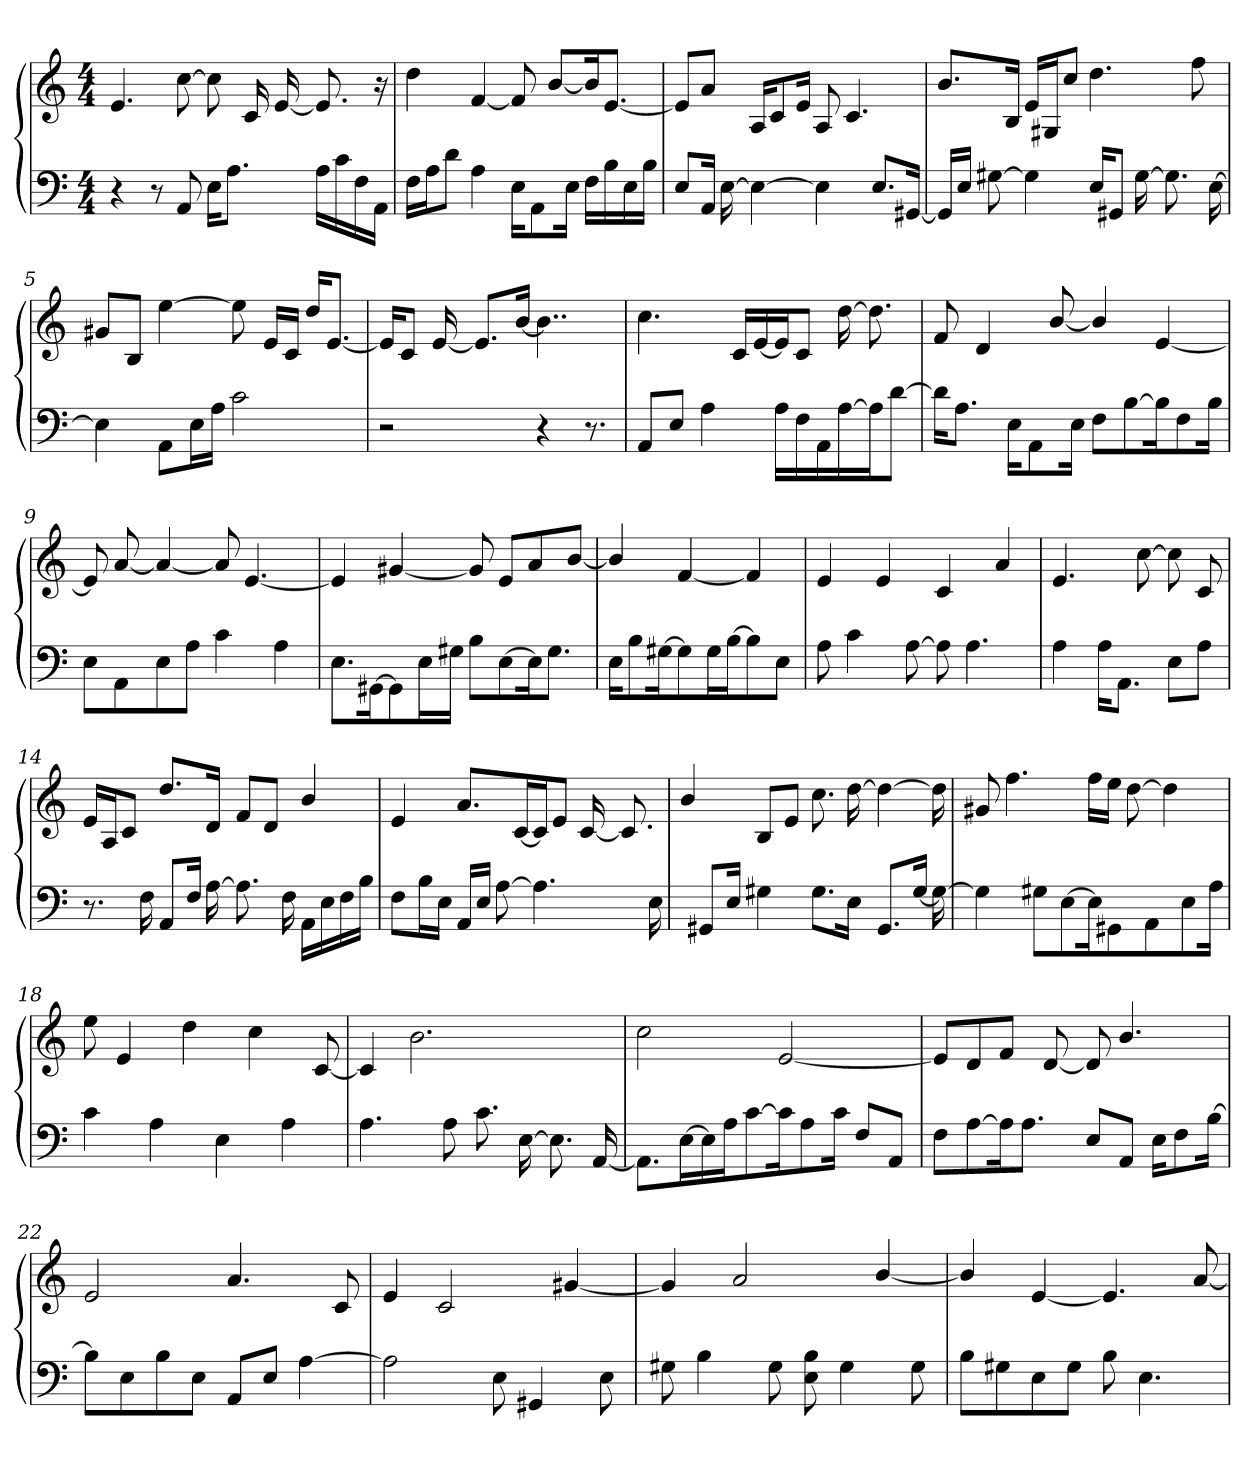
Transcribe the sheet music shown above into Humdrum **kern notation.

**kern	**kern
*part1	*part1
*staff2	*staff1
*clefF4	*clefG2
*k[]	*k[]
*C:	*C:
*M4/4	*M4/4
*MM80	*MM80
=1	=1
4r	4.e/
8r	.
8AA/	[>8cc\
16E\KL	8cc\]
8.A\J	.
.	16c/
.	[<16e/
16A\LL	8.e/]
16c\	.
16F\	.
16AA\JJ	16r
=2	=2
16F\LL	4dd\
16A\J	.
8d\J	.
4A\	[<4f/
16E\KL	8f/]
8AA\	.
.	[<8b/L
16E\Jk	.
16F\LL	16b/K]
16B\	[<8.e/J
16E\	.
16B\JJ	.
=3	=3
8E/L	8e/L]
16AA/Jk	8a/J
[>16E\	.
4E\_>	16A/KL
.	8c/
.	16e/Jk
4E\]	8A/
.	4.c/
8.E/L	.
[<16GG#X/Jk	.
!!LO:LB:g=z
=4	=4
16GG#/LL]	8.b/L
16E/JJ	.
[>8G#X\	.
.	16B/Jk
4G#\]	16e/LL
.	16G#X/J
.	8cc/J
16E/KL	4.dd\
8GG#X/J	.
[>16G#\	.
8.G#\]	.
.	8ff\
[>16E\	.
=5	=5
4E\]	8g#X/L
.	8B/J
8AA\L	[>4ee\
16E\L	.
16A\JJ	.
2c\	8ee\]
.	16e/LL
.	16c/JJ
.	16dd/KL
.	[<8.e/J
=6	=6
2r	16e/KL]
.	8c/J
.	[<16e/
.	8.e/L]
.	[>16b/Jk
4r	4..b\]
8.r	.
!!LO:LB:g=z
=7	=7
8AA/L	4.cc\
8E/J	.
4A\	.
.	16c/LL
.	[<16e/
16A\LL	16e/J]
16F\	8c/J
16AA\	.
[>16A\	[>16dd\
16A\J]	8.dd\]
[>8d\J	.
=8	=8
16d\KL]	8f/
8.A\J	.
.	4d/
16E\KL	.
8AA\	.
.	[<8b/
16E\Jk	.
8F\L	4b/]
[>8B\	.
16B\K]	[<4e/
8F\	.
16B\Jk	.
=9	=9
8E\L	8e/]
8AA\	[<8a/
8E\	4a/_<
8A\J	.
4c\	8a/]
.	[<4.e/
4A\	.
!!LO:LB:g=z
=10	=10
8.E\L	4e/]
[>16GG#X\k	.
8GG#\]	[<4g#X/
16E\L	.
16G#X\JJ	.
8B\L	8g#/]
[>8E\	8e/L
16E\K]	8a/
8.G#\J	.
.	[<8b/J
=11	=11
16E\KL	4b/]
8B\	.
[>16G#X\k	.
8G#\]	[<4f/
16G#\L	.
[>16B\J	.
8B\]	4f/]
8E\J	.
=12	=12
8A\	4e/
4c\	.
.	4e/
[>8A\	.
8A\]	4c/
4.A\	.
.	4a/
=13	=13
4A\	4.e/
16A\KL	.
8.AA\J	.
.	[>8cc\
8E\L	8cc\]
8A\J	8c/
!!LO:LB:g=z
=14	=14
8.r	16e/LL
.	16A/J
.	8c/J
16F\	.
8AA/L	8.dd/L
16F/Jk	.
[>16A\	16d/Jk
8.A\]	8f/L
.	8d/J
16F\	.
16AA\LL	4b/
16E\	.
16F\	.
16B\JJ	.
=15	=15
8F\L	4e/
16B\L	.
16E\JJ	.
16AA/LL	8.a/L
16E/JJ	.
[>8A\	.
.	[<16c/L
4.A\]	16c/J]
.	8e/J
.	[<16c/
.	8.c/]
16E\	.
=16	=16
16ryy	4b/
8GG#X/L	.
16E/Jk	.
4G#X\	8B/L
.	8e/J
8.G#\L	8.cc\
16E\Jk	[>16dd\
8.GG#/L	4dd\_>
[>16G#/Jk	.
16G#\_>	16dd\]
!!LO:PB:g=z
=17	=17
4G#\]	8g#X/
.	4.ff\
8G#X\L	.
[>8E\	.
16E\K]	16ff\LL
8GG#X\	16ee\JJ
.	[>8dd\
8AA\	.
.	4dd\]
8E\	.
16A\Jk	.
=18	=18
4c\	8ee\
.	4e/
4A\	.
.	4dd\
4E\	.
.	4cc\
4A\	.
.	[<8c/
=19	=19
4.A\	4c/]
.	2.b\
8A\	.
8.c\	.
[>16E\	.
8.E\]	.
[>16AA/	.
!!LO:LB:g=z
=20	=20
8.AA\L]	2cc\
[>16E\K	.
16E\]	.
16A\K	.
[>8c\	.
16c\K]	[<2e/
8A\	.
16c\Jk	.
8F/L	.
8AA/J	.
=21	=21
8F\L	8e/L]
[>8A\	8d/
16A\K]	8f/J
8.A\J	.
.	[<8d/
8E/L	8d/]
8AA/J	4.b/
16E\KL	.
8F\	.
[>16B\Jk	.
=22	=22
8B\L]	2e/
8E\	.
8B\	.
8E\J	.
8AA/L	4.a/
8E/J	.
[>4A\	.
.	8c/
=23	=23
2A\]	4e/
.	2c/
8E\	.
4GG#X/	.
.	[<4g#X/
8E\	.
!!LO:LB:g=z
=24	=24
8G#X\	4g#/]
4B\	.
.	2a/
8G#\	.
8B\ 8E\	.
4G#\	.
.	[<4b/
8G#\	.
=25	=25
8B\L	4b/]
8G#X\	.
8E\	[<4e/
8G#\J	.
8B\	4.e/]
4.E\	.
.	[<8a/
=	=
*-	*-
